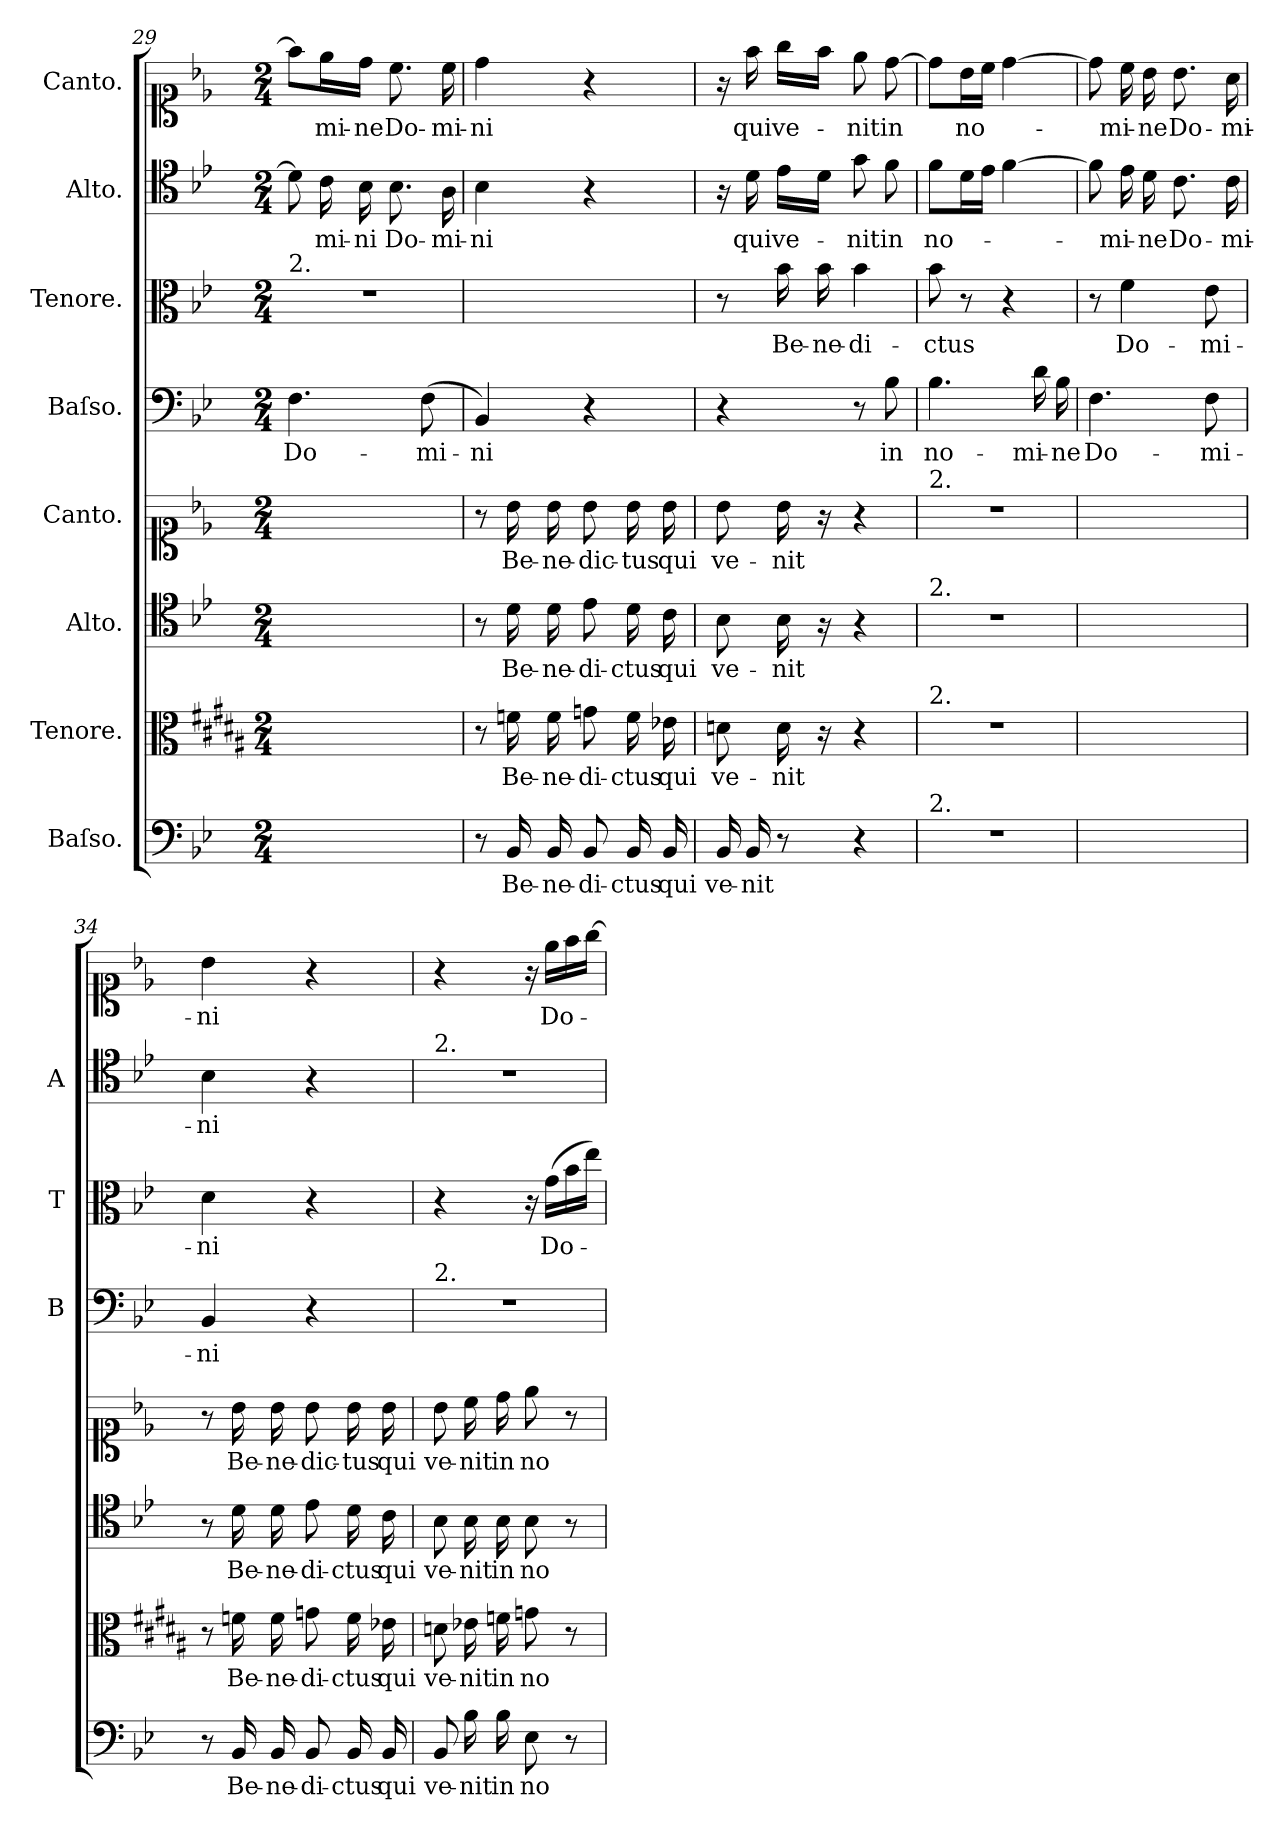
**kern	**text	**kern	**text	**kern	**text	**kern	**text	**kern	**text	**kern	**text	**kern	**text	**kern	**text
*part8	*part8	*part7	*part7	*part6	*part6	*part5	*part5	*part4	*part4	*part3	*part3	*part2	*part2	*part1	*part1
*staff8	*staff8	*staff7	*staff7	*staff6	*staff6	*staff5	*staff5	*staff4	*staff4	*staff3	*staff3	*staff2	*staff2	*staff1	*staff1
*I"Baſso.	*	*I"Tenore.	*	*I"Alto.	*	*I"Canto.	*	*I"Baſso.	*	*I"Tenore.	*	*I"Alto.	*	*I"Canto.	*
*	*	*	*	*	*	*	*	*I'B	*	*I'T	*	*I'A	*	*	*
*clefF4	*	*clefC3	*	*clefC4	*	*clefC1	*	*clefF4	*	*clefC3	*	*clefC4	*	*clefC1	*
*k[b-e-]	*	*k[f#c#g#d#a#]	*	*k[b-e-]	*	*k[b-e-]	*	*k[b-e-]	*	*k[b-e-]	*	*k[b-e-]	*	*k[b-e-]	*
*M2/4	*	*M2/4	*	*M2/4	*	*M2/4	*	*M2/4	*	*M2/4	*	*M2/4	*	*M2/4	*
=29	=29	=29	=29	=29	=29	=29	=29	=29	=29	=29	=29	=29	=29	=29	=29
!	!	!	!	!	!	!	!	!	!	!LO:TX:a:t=2.	!	!	!	!	!
!	!	!	!	!	!	!	!	!	!	!LO:N:vis=1	!	!	!	!	!
2ryy	.	2ryy	.	2ryy	.	2ryy	.	4.F\	Do-	2r	.	8d\]	.	8ff\L]	.
.	.	.	.	.	.	.	.	.	.	.	.	16c\	-mi-	16ee-\L	-mi-
.	.	.	.	.	.	.	.	.	.	.	.	16B-\	-ni	16dd\JJ	-ne
.	.	.	.	.	.	.	.	.	.	.	.	8.B-\	Do-	8.cc\	Do-
.	.	.	.	.	.	.	.	(8F\	-mi-	.	.	.	.	.	.
.	.	.	.	.	.	.	.	.	.	.	.	16A\	-mi-	16cc\	-mi-
=30	=30	=30	=30	=30	=30	=30	=30	=30	=30	=30	=30	=30	=30	=30	=30
8r	.	8r	.	8r	.	8r	.	4BB-/)	-ni	2ryy	.	4B-\	-ni	4dd\	-ni
16BB-/	Be-	16f\	Be-	16d\	Be-	16b-\	Be-	.	.	.	.	.	.	.	.
16BB-/	-ne-	16f\	-ne-	16d\	-ne-	16b-\	-ne-	.	.	.	.	.	.	.	.
8BB-/	-di-	8g\	-di-	8e-\	-di-	8b-\	-dic-	4r	.	.	.	4r	.	4r	.
16BB-/	-ctus	16f\	-ctus	16d\	-ctus	16b-\	-tus	.	.	.	.	.	.	.	.
16BB-/	qui	16e-\	qui	16c\	qui	16b-\	qui	.	.	.	.	.	.	.	.
=31	=31	=31	=31	=31	=31	=31	=31	=31	=31	=31	=31	=31	=31	=31	=31
16BB-/	ve-	8d\	ve-	8B-\	ve-	8b-\	ve-	4r	.	8r	.	16r	.	16r	.
16BB-/	-nit	.	.	.	.	.	.	.	.	.	.	16d\	qui	16ff\	qui
8r	.	16d\	-nit	16B-\	-nit	16b-\	-nit	.	.	16b-\	Be-	16e-\LL	ve-	16gg\LL	ve-
.	.	16r	.	16r	.	16r	.	.	.	16b-\	-ne-	16d\JJ	.	16ff\JJ	.
4r	.	4r	.	4r	.	4r	.	8r	.	4b-\	-di-	8g\	-nit	8ee-\	-nit
.	.	.	.	.	.	.	.	8B-\	in	.	.	8f\	in	[8dd\	in
=32	=32	=32	=32	=32	=32	=32	=32	=32	=32	=32	=32	=32	=32	=32	=32
!	!	!	!	!	!	!LO:TX:a:t=2.	!	!	!	!	!	!	!	!	!
!	!	!	!	!LO:TX:a:t=2.	!	!	!	!	!	!	!	!	!	!	!
!	!	!LO:TX:a:t=2.	!	!	!	!	!	!	!	!	!	!	!	!	!
!LO:TX:a:t=2.	!	!	!	!	!	!	!	!	!	!	!	!	!	!	!
!LO:N:vis=1	!	!LO:N:vis=1	!	!LO:N:vis=1	!	!LO:N:vis=1	!	!	!	!	!	!	!	!	!
2r	.	2r	.	2r	.	2r	.	4.B-\	no-	8b-\	-ctus	8f\L	no-	8dd\L]	.
.	.	.	.	.	.	.	.	.	.	8r	.	16d\L	.	16b-\L	no-
.	.	.	.	.	.	.	.	.	.	.	.	16e-\JJ	.	16cc\JJ	.
.	.	.	.	.	.	.	.	.	.	4r	.	[4f\	.	[4dd\	.
.	.	.	.	.	.	.	.	16d\	-mi-	.	.	.	.	.	.
.	.	.	.	.	.	.	.	16B-\	-ne	.	.	.	.	.	.
=33	=33	=33	=33	=33	=33	=33	=33	=33	=33	=33	=33	=33	=33	=33	=33
2ryy	.	2ryy	.	2ryy	.	2ryy	.	4.F\	Do-	8r	.	8f\]	.	8dd\]	.
.	.	.	.	.	.	.	.	.	.	4f\	Do-	16e-\	-mi-	16cc\	-mi-
.	.	.	.	.	.	.	.	.	.	.	.	16d\	-ne	16b-\	-ne
.	.	.	.	.	.	.	.	.	.	.	.	8.c\	Do-	8.b-\	Do-
.	.	.	.	.	.	.	.	8F\	-mi-	8e-\	-mi-	.	.	.	.
.	.	.	.	.	.	.	.	.	.	.	.	16c\	-mi-	16a\	-mi-
=34	=34	=34	=34	=34	=34	=34	=34	=34	=34	=34	=34	=34	=34	=34	=34
8r	.	8r	.	8r	.	8r	.	4BB-/	-ni	4d\	-ni	4B-\	-ni	4b-\	-ni
16BB-/	Be-	16f\	Be-	16d\	Be-	16b-\	Be-	.	.	.	.	.	.	.	.
16BB-/	-ne-	16f\	-ne-	16d\	-ne-	16b-\	-ne-	.	.	.	.	.	.	.	.
8BB-/	-di-	8g\	-di-	8e-\	-di-	8b-\	-dic-	4r	.	4r	.	4r	.	4r	.
16BB-/	-ctus	16f\	-ctus	16d\	-ctus	16b-\	-tus	.	.	.	.	.	.	.	.
16BB-/	qui	16e-\	qui	16c\	qui	16b-\	qui	.	.	.	.	.	.	.	.
=35	=35	=35	=35	=35	=35	=35	=35	=35	=35	=35	=35	=35	=35	=35	=35
!	!	!	!	!	!	!	!	!	!	!	!	!LO:TX:a:t=2.	!	!	!
!	!	!	!	!	!	!	!	!LO:TX:a:t=2.	!	!	!	!	!	!	!
!	!	!	!	!	!	!	!	!LO:N:vis=1	!	!	!	!LO:N:vis=1	!	!	!
8BB-/	ve-	8d\	ve-	8B-\	ve-	8b-\	ve-	2r	.	4r	.	2r	.	4r	.
16B-\	-nit	16e-\	-nit	16B-\	-nit	16cc\	-nit	.	.	.	.	.	.	.	.
16B-\	in	16f\	in	16B-\	in	16dd\	in	.	.	.	.	.	.	.	.
8E-\	no-	8g\	no-	8B-\	no-	8ee-\	no-	.	.	16r	.	.	.	16r	.
.	.	.	.	.	.	.	.	.	.	(16g\LL	Do-	.	.	16ee-\LL	Do-
8r	.	8r	.	8r	.	8r	.	.	.	16b-\	.	.	.	16ff\	.
.	.	.	.	.	.	.	.	.	.	16ee-\JJ)	.	.	.	[16gg\JJ	.
=	=	=	=	=	=	=	=	=	=	=	=	=	=	=	=
*-	*-	*-	*-	*-	*-	*-	*-	*-	*-	*-	*-	*-	*-	*-	*-
